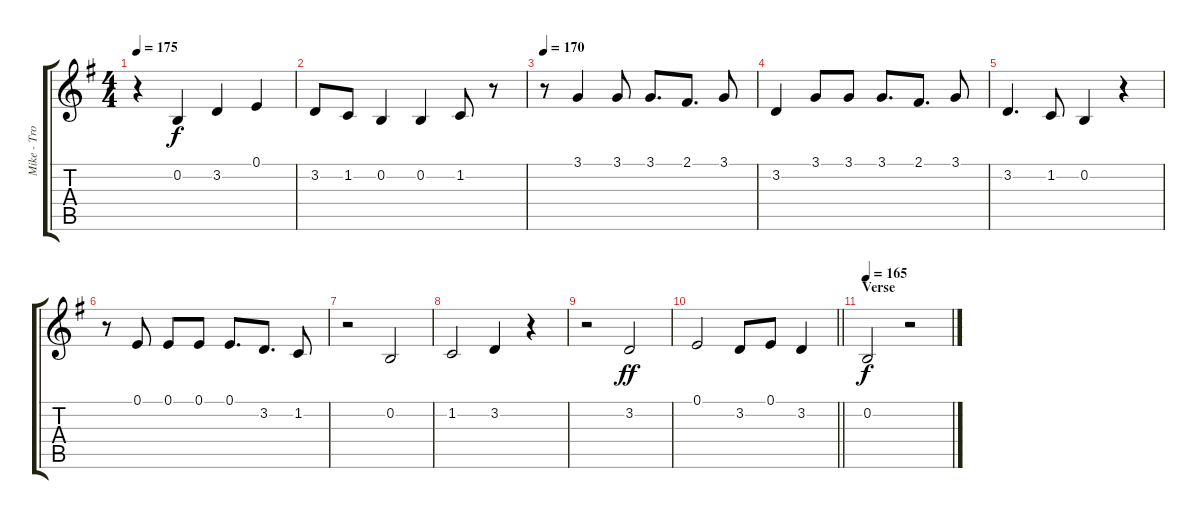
\track ("Mike - Trombone" "Mike - Tro") {instrument trombone}
\staff {score tabs}
\tuning (E4 B3 G3 D3 A2 E2) {hide}
\ts (4 4)
\tempo 175
\clef g2
\ks g
r.4{dy f} 0.2.4 3.2.4 0.1.4 |
3.2.8 1.2.8 0.2.4 0.2.4 1.2.8 r.8 |
\tempo 170
r.8 3.1.4 3.1.8 3.1.8{d} 2.1.8{d} 3.1.8 |
3.2.4 3.1.8 3.1.8 3.1.8{d} 2.1.8{d} 3.1.8 |
3.2.4{d} 1.2.8 0.2.4 r.4 |
r.8 0.1.8 0.1.8 0.1.8 0.1.8{d} 3.2.8{d} 1.2.8 |
r.2 0.2.2 |
1.2.2 3.2.4 r.4 |
r.2 3.2.2{dy ff} |
\barLineRight lightlight
0.1.2 3.2.8 0.1.8 3.2.4 |
\section ("" "Verse")
\tempo 165
0.2.2{dy f volume 0} r.2
